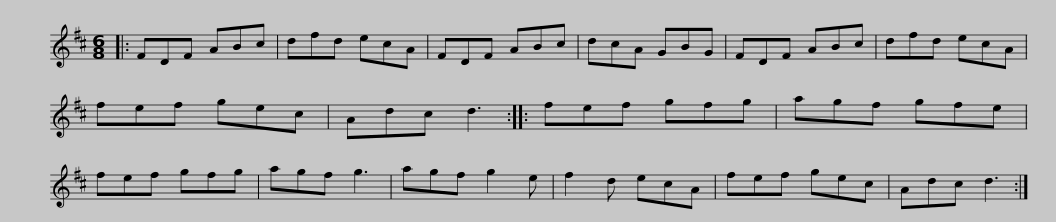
X:1
L:1/8
M:6/8
I:linebreak $
K:D
V:1 treble
V:1
|: FDF ABc | dfd ecA | FDF ABc | dcA GBG | FDF ABc | %5
 dfd ecA | fef gec |$ Adc d3 :: fef gfg | agf gfe | %10
 fef gfg | agf g3 | agf g2 e | f2 d ecA | fef gec |$ %15
 Adc d3 :| %16
